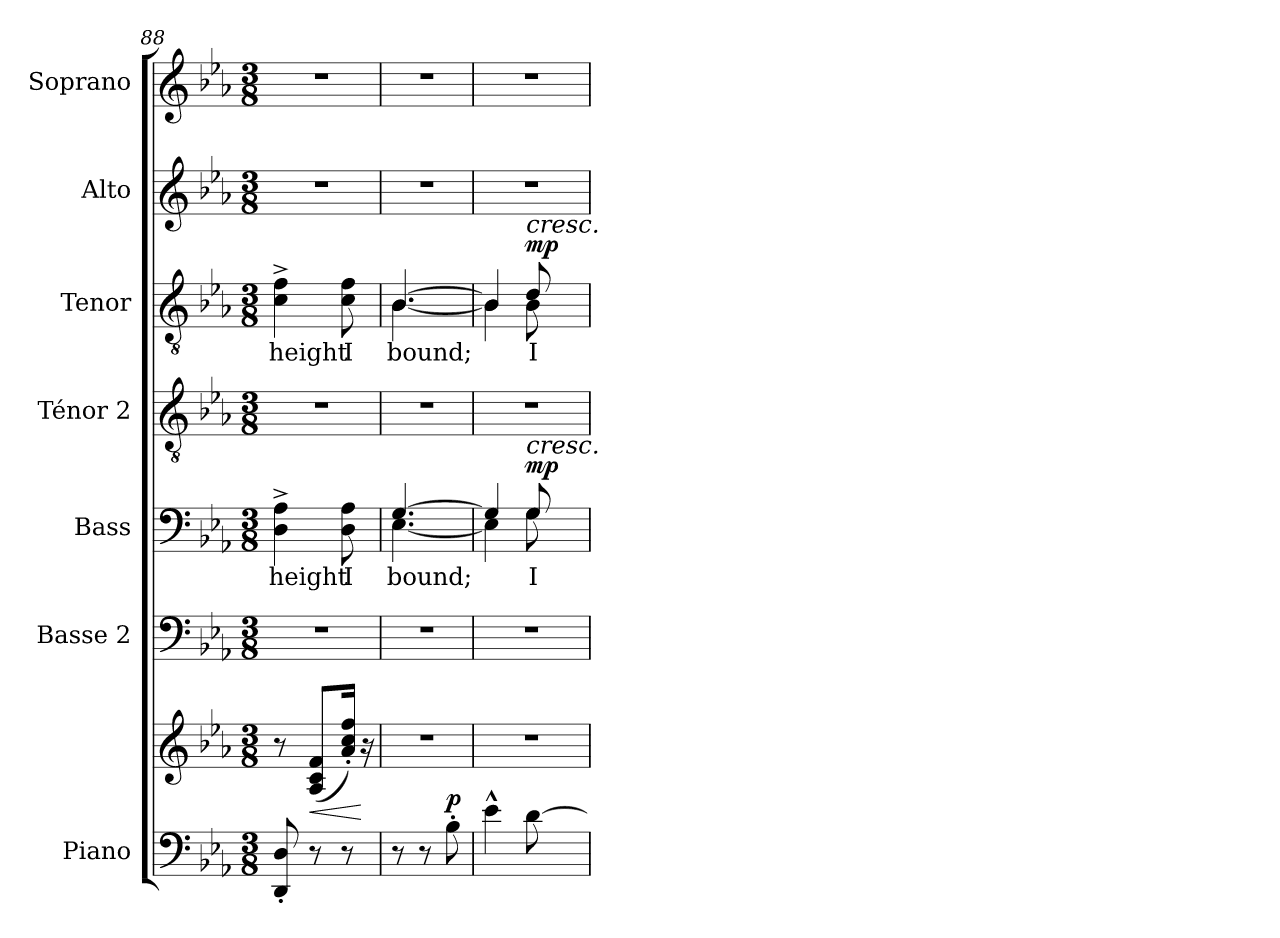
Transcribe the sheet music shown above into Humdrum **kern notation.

**kern	**kern	**dynam	**kern	**kern	**text	**dynam	**kern	**kern	**text	**dynam	**kern	**kern
*part7	*part7	*part7	*part6	*part5	*part5	*part5	*part4	*part3	*part3	*part3	*part2	*part1
*staff8	*staff7	*staff7/8	*staff6	*staff5	*staff5	*staff5	*staff4	*staff3	*staff3	*staff3	*staff2	*staff1
*I"Piano	*	*	*I"Basse 2	*I"Bass	*	*	*I"Ténor 2	*I"Tenor	*	*	*I"Alto	*I"Soprano
*I'Pno	*	*	*	*	*	*	*	*	*	*	*	*
*clefF4	*clefG2	*	*clefF4	*clefF4	*	*	*clefGv2	*clefGv2	*	*	*clefG2	*clefG2
*k[b-e-a-]	*k[b-e-a-]	*	*k[b-e-a-]	*k[b-e-a-]	*	*	*k[b-e-a-]	*k[b-e-a-]	*	*	*k[b-e-a-]	*k[b-e-a-]
*M3/8	*M3/8	*	*M3/8	*M3/8	*	*	*M3/8	*M3/8	*	*	*M3/8	*M3/8
=88	=88	=88	=88	=88	=88	=88	=88	=88	=88	=88	=88	=88
!	!	!	!	!	!LO:LY:b	!	!	!	!LO:LY:b	!	!	!
8DD/' 8D/'	8r	.	4.r	4D\^ 4A-\^	height	.	4.r	4c\^ 4f\^	height	.	4.r	4.r
!	!	!LO:HP:b	!	!	!	!	!	!	!	!	!	!
8r	(<8A-/ 8c/ 8f/L	<	.	.	.	.	.	.	.	.	.	.
!	!	!	!	!	!LO:LY:b	!	!	!	!LO:LY:b	!	!	!
8r	16a-/' 16cc/' 16ff/'Jk)	.	.	8D\ 8A-\	I	.	.	8c\ 8f\	I	.	.	.
.	16r	[	.	.	.	.	.	.	.	.	.	.
=89	=89	=89	=89	=89	=89	=89	=89	=89	=89	=89	=89	=89
!	!	!	!	!	!LO:LY:b	!	!	!	!LO:LY:b	!	!	!
*	*	*	*	*^	*	*	*	*^	*	*	*	*
8r	4.r	.	4.r	[4.G/	[4.E-\	bound;	.	4.r	[4.B-/	[4.B-\	bound;	.	4.r	4.r
8r	.	.	.	.	.	.	.	.	.	.	.	.	.	.
!	!	!LO:DY:a=2	!	!	!	!	!	!	!	!	!	!	!	!
8B-'\	.	p	.	.	.	.	.	.	.	.	.	.	.	.
=90	=90	=90	=90	=90	=90	=90	=90	=90	=90	=90	=90	=90	=90	=90
4e-^^\	4.r	.	4.r	4G/]	4E-\]	.	.	4.r	4B-/]	4B-\]	.	.	4.r	4.r
!	!	!	!	!	!	!	!	!	!LO:TX:a:i:t=cresc.	!	!	!	!	!
!	!	!	!	!LO:TX:a:i:t=cresc.	!	!	!	!	!	!	!	!	!	!
!	!	!	!	!	!	!LO:LY:b	!LO:DY:a	!	!	!	!LO:LY:b	!LO:DY:a	!	!
[8d\	.	.	.	8G/	8G\	I	mp	.	8d/	8B-\	I	mp	.	.
*	*	*	*	*v	*v	*	*	*	*v	*v	*	*	*	*
=	=	=	=	=	=	=	=	=	=	=	=	=
*-	*-	*-	*-	*-	*-	*-	*-	*-	*-	*-	*-	*-
